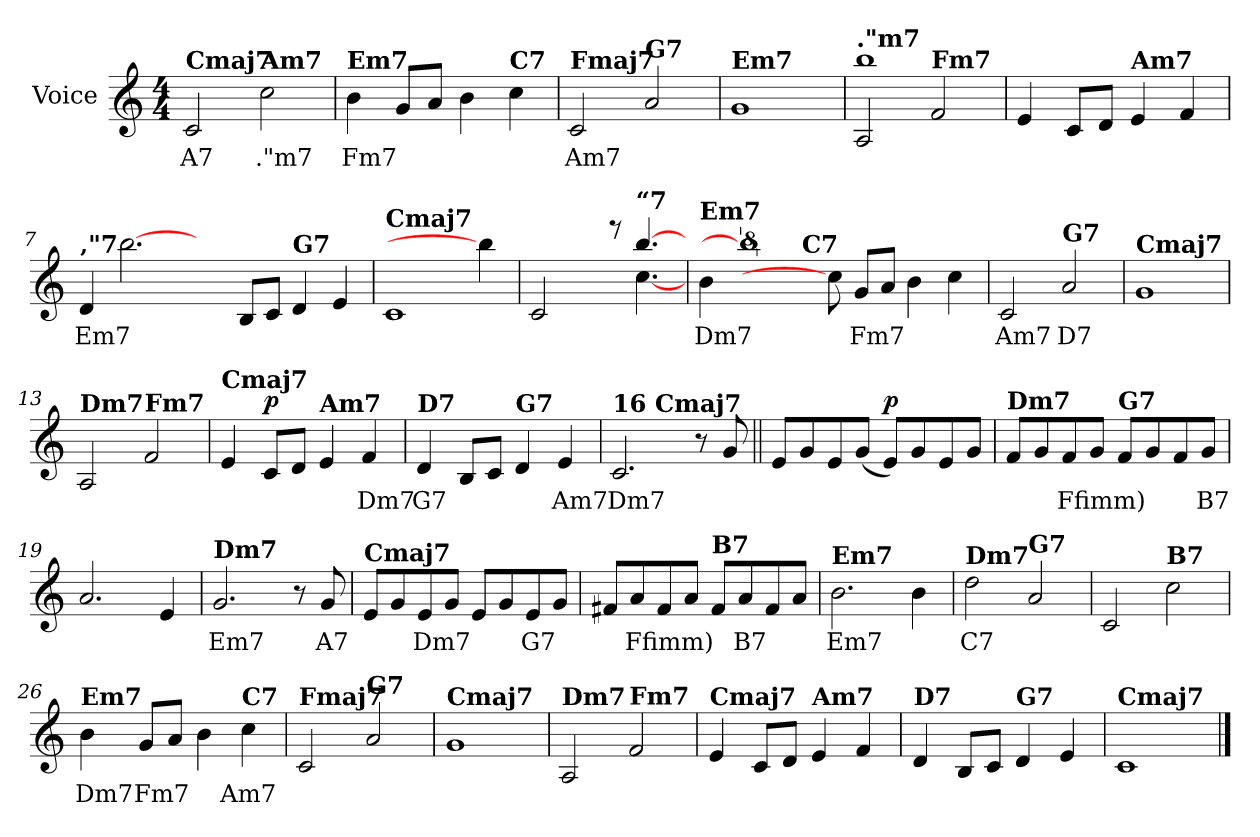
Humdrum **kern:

**kern	**text	**dynam
*part1	*part1	*part1
*staff1	*staff1	*staff1
*I"Voice	*	*
*I'V	*	*
*clefG2	*	*
*M4/4	*	*
=1	=1	=1
!LO:TX:a:B:t=Cmaj7	!	!
!	!LO:LY:b	!
2c/	A7	.
!LO:TX:a:B:t=Am7	!	!
!	!LO:LY:b	!
2cc\	."m7	.
=2	=2	=2
!LO:TX:a:B:t=Em7	!	!
!	!LO:LY:b	!
4b\	Fm7	.
8g/L	.	.
8a/J	.	.
4b\	.	.
!LO:TX:a:B:t=C7	!	!
4cc\	.	.
=3	=3	=3
!LO:TX:a:B:t=Fmaj7	!	!
!	!LO:LY:b	!
2c/	Am7	.
!LO:TX:a:B:t=G7	!	!
2a/	.	.
!!LO:LB:g=z
=4	=4	=4
!LO:TX:a:B:t=Em7	!	!
1g	.	.
=5	=5	=5
*^	*	*
!LO:TX:a:B:t=."m7	!	!	!
1bb	2A/	.	.
!	!LO:TX:a:B:t=Fm7	!	!
.	2f/	.	.
=6	=6	=6	=6
!LO:TX:a:B:t=Cmaj7	!	!	!
*v	*v	*	*
4e/	.	.
8c/L	.	.
8d/J	.	.
!LO:TX:a:B:t=Am7	!	!
4e/	.	.
4f/	.	.
!!LO:LB:g=z
=7	=7	=7
!LO:TX:a:B:t=‚"7	!	!
!	!LO:LY:b	!
4d/	Em7	.
[2.bb	.	.
4ryy	.	.
8B/L	.	.
8c/J	.	.
!LO:TX:a:B:t=G7	!	!
4d/	.	.
4e/	.	.
=8	=8	=8
!LO:TX:a:B:t=Cmaj7	!	!
1c	.	.
4bb]	.	.
=9	=9	=9
*^	*	*
2c/	8ryy	.	.
*v	*v	*	*
8rddd	.	.
*^	*	*
!LO:TX:a:B:t=“7	!	!	!
[4.bb	[4.cc\	.	.
!!LO:LB:g=z	!!
=10	=10	=10	=10
!LO:TX:a:B:t=Em7	!	!	!
!	!	!LO:LY:b	!
4b\	2.ryy	Dm7	.
8%5bb]	.	.	.
!	!LO:TX:a:B:t=C7	!	!
.	1ryy	.	.
8cc\]	.	.	.
!	!	!LO:LY:b	!
8g/L	.	Fm7	.
8a/J	.	.	.
4b\	.	.	.
4cc\	.	.	.
=11	=11	=11	=11
!LO:TX:a:B:t=Fmaj7	!	!	!
!	!	!LO:LY:b	!
*v	*v	*	*
2c/	Am7	.
!LO:TX:a:B:t=G7	!	!
!	!LO:LY:b	!
2a/	D7	.
=12	=12	=12
!LO:TX:a:B:t=Cmaj7	!	!
1g	.	.
!!LO:LB:g=z
=13	=13	=13
!LO:TX:a:B:t=Dm7	!	!
2A/	.	.
!LO:TX:a:B:t=Fm7	!	!
2f/	.	.
=14	=14	=14
!LO:TX:a:B:t=Cmaj7	!	!
4e/	.	.
!	!	!LO:DY:b
8c/L	.	p
8d/J	.	.
!LO:TX:a:B:t=Am7	!	!
4e/	.	.
!	!LO:LY:b	!
4f/	Dm7	.
=15	=15	=15
!LO:TX:a:B:t=D7	!	!
!	!LO:LY:b	!
4d/	G7	.
8B/L	.	.
8c/J	.	.
!LO:TX:a:B:t=G7	!	!
4d/	.	.
!	!LO:LY:b	!
4e/	Am7	.
!!LO:LB:g=z
=16	=16	=16
!LO:TX:a:B:t=16 Cmaj7	!	!
!	!LO:LY:b	!
2.c/	Dm7	.
8r	.	.
8g/	.	.
=17||	=17||	=17||
8e/L	.	.
8g/	.	.
8e/	.	.
(>8g/J	.	.
!	!	!LO:DY:a
8e/L)	.	p
8g/	.	.
8e/	.	.
8g/J	.	.
=18	=18	=18
!LO:TX:a:B:t=Dm7	!	!
8f/L	.	.
8g/	.	.
!	!LO:LY:b	!
8f/	Fﬁmm)	.
8g/J	.	.
!LO:TX:a:B:t=G7	!	!
8f/L	.	.
8g/	.	.
8f/	.	.
!	!LO:LY:b	!
8g/J	B7	.
=19	=19	=19
2.a/	.	.
4e/	.	.
!!LO:LB:g=z
=20	=20	=20
!LO:TX:a:B:t=Dm7	!	!
!	!LO:LY:b	!
2.g/	Em7	.
8r	.	.
!	!LO:LY:b	!
8g/	A7	.
=21	=21	=21
!LO:TX:a:B:t=Cmaj7	!	!
8e/L	.	.
8g/	.	.
!	!LO:LY:b	!
8e/	Dm7	.
8g/J	.	.
8e/L	.	.
8g/	.	.
!	!LO:LY:b	!
8e/	G7	.
8g/J	.	.
=22	=22	=22
8f#X/L	.	.
!	!LO:LY:b	!
8a/	Fﬁmm)	.
8f#/	.	.
8a/J	.	.
!LO:TX:a:B:t=B7	!	!
8f#/L	.	.
!	!LO:LY:b	!
8a/	B7	.
8f#/	.	.
8a/J	.	.
!!LO:LB:g=z
=23	=23	=23
!LO:TX:a:B:t=Em7	!	!
!	!LO:LY:b	!
2.b\	Em7	.
4b\	.	.
=24	=24	=24
!LO:TX:a:B:t=Dm7	!	!
!	!LO:LY:b	!
2dd\	C7	.
!LO:TX:a:B:t=G7	!	!
2a/	.	.
=25	=25	=25
2c/	.	.
!LO:TX:a:B:t=B7	!	!
2cc\	.	.
!!LO:LB:g=z
=26	=26	=26
!LO:TX:a:B:t=Em7	!	!
!	!LO:LY:b	!
4b\	Dm7	.
!	!LO:LY:b	!
8g/L	Fm7	.
8a/J	.	.
4b\	.	.
!LO:TX:a:B:t=C7	!	!
!	!LO:LY:b	!
4cc\	Am7	.
=27	=27	=27
!LO:TX:a:B:t=Fmaj7	!	!
2c/	.	.
!LO:TX:a:B:t=G7	!	!
2a/	.	.
=28	=28	=28
!LO:TX:a:B:t=Cmaj7	!	!
1g	.	.
!!LO:LB:g=z
=29	=29	=29
!LO:TX:a:B:t=Dm7	!	!
2A/	.	.
!LO:TX:a:B:t=Fm7	!	!
2f/	.	.
=30	=30	=30
!LO:TX:a:B:t=Cmaj7	!	!
4e/	.	.
8c/L	.	.
8d/J	.	.
!LO:TX:a:B:t=Am7	!	!
4e/	.	.
4f/	.	.
=31	=31	=31
!LO:TX:a:B:t=D7	!	!
4d/	.	.
8B/L	.	.
8c/J	.	.
!LO:TX:a:B:t=G7	!	!
4d/	.	.
4e/	.	.
=32	=32	=32
!LO:TX:a:B:t=Cmaj7	!	!
1c	.	.
==	==	==
*-	*-	*-
